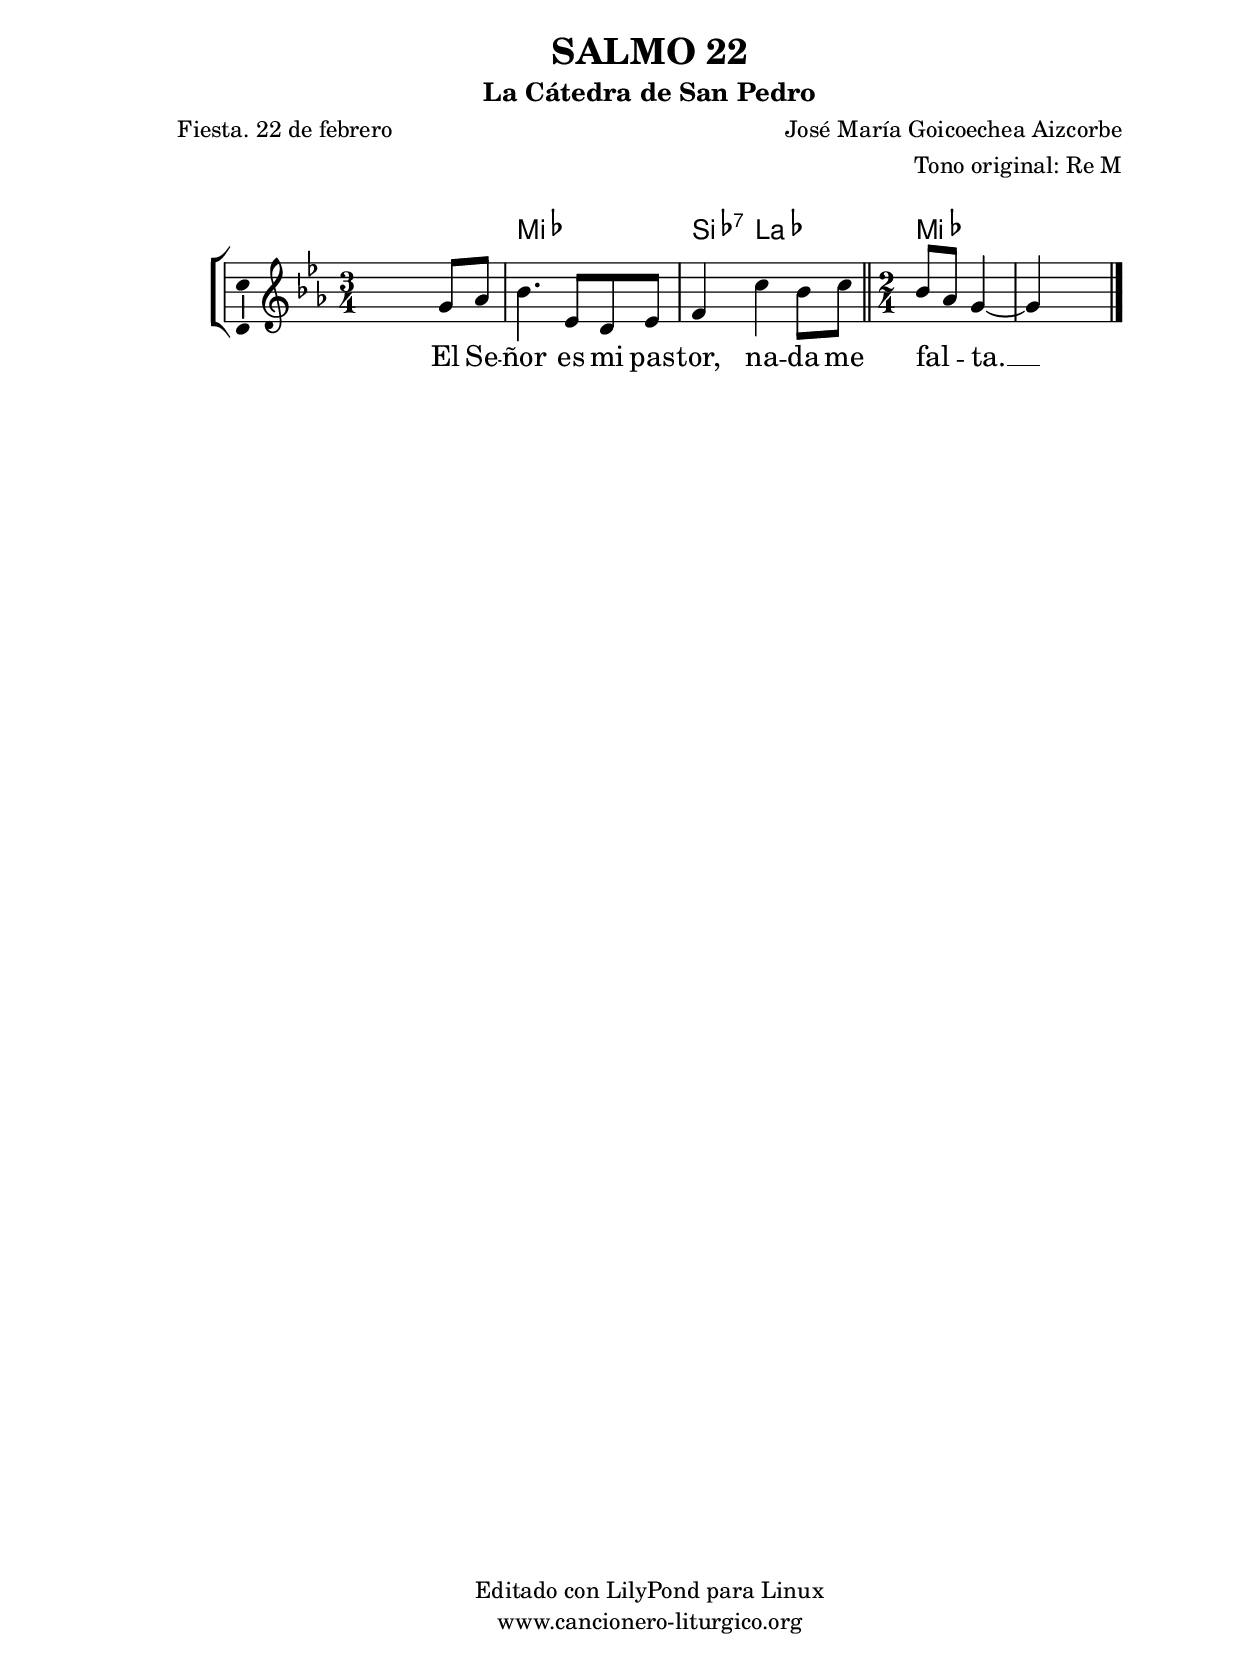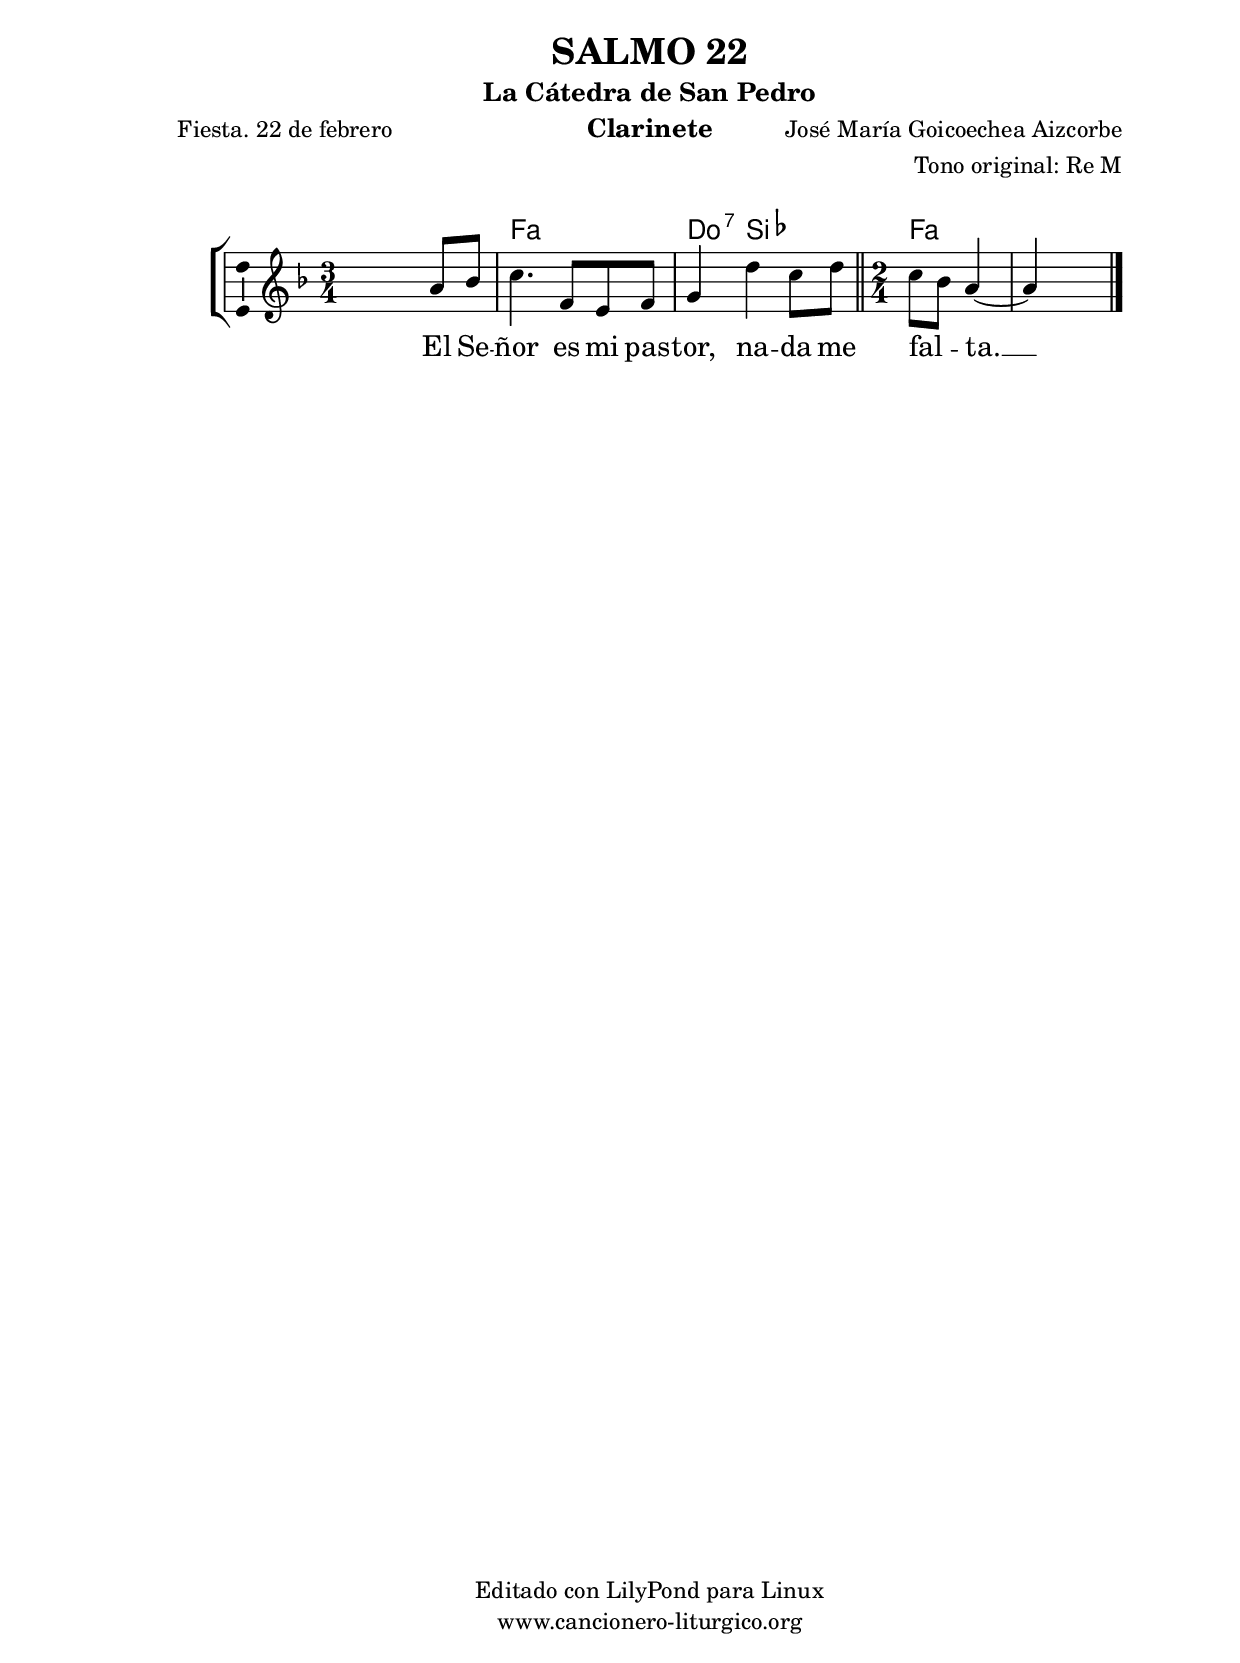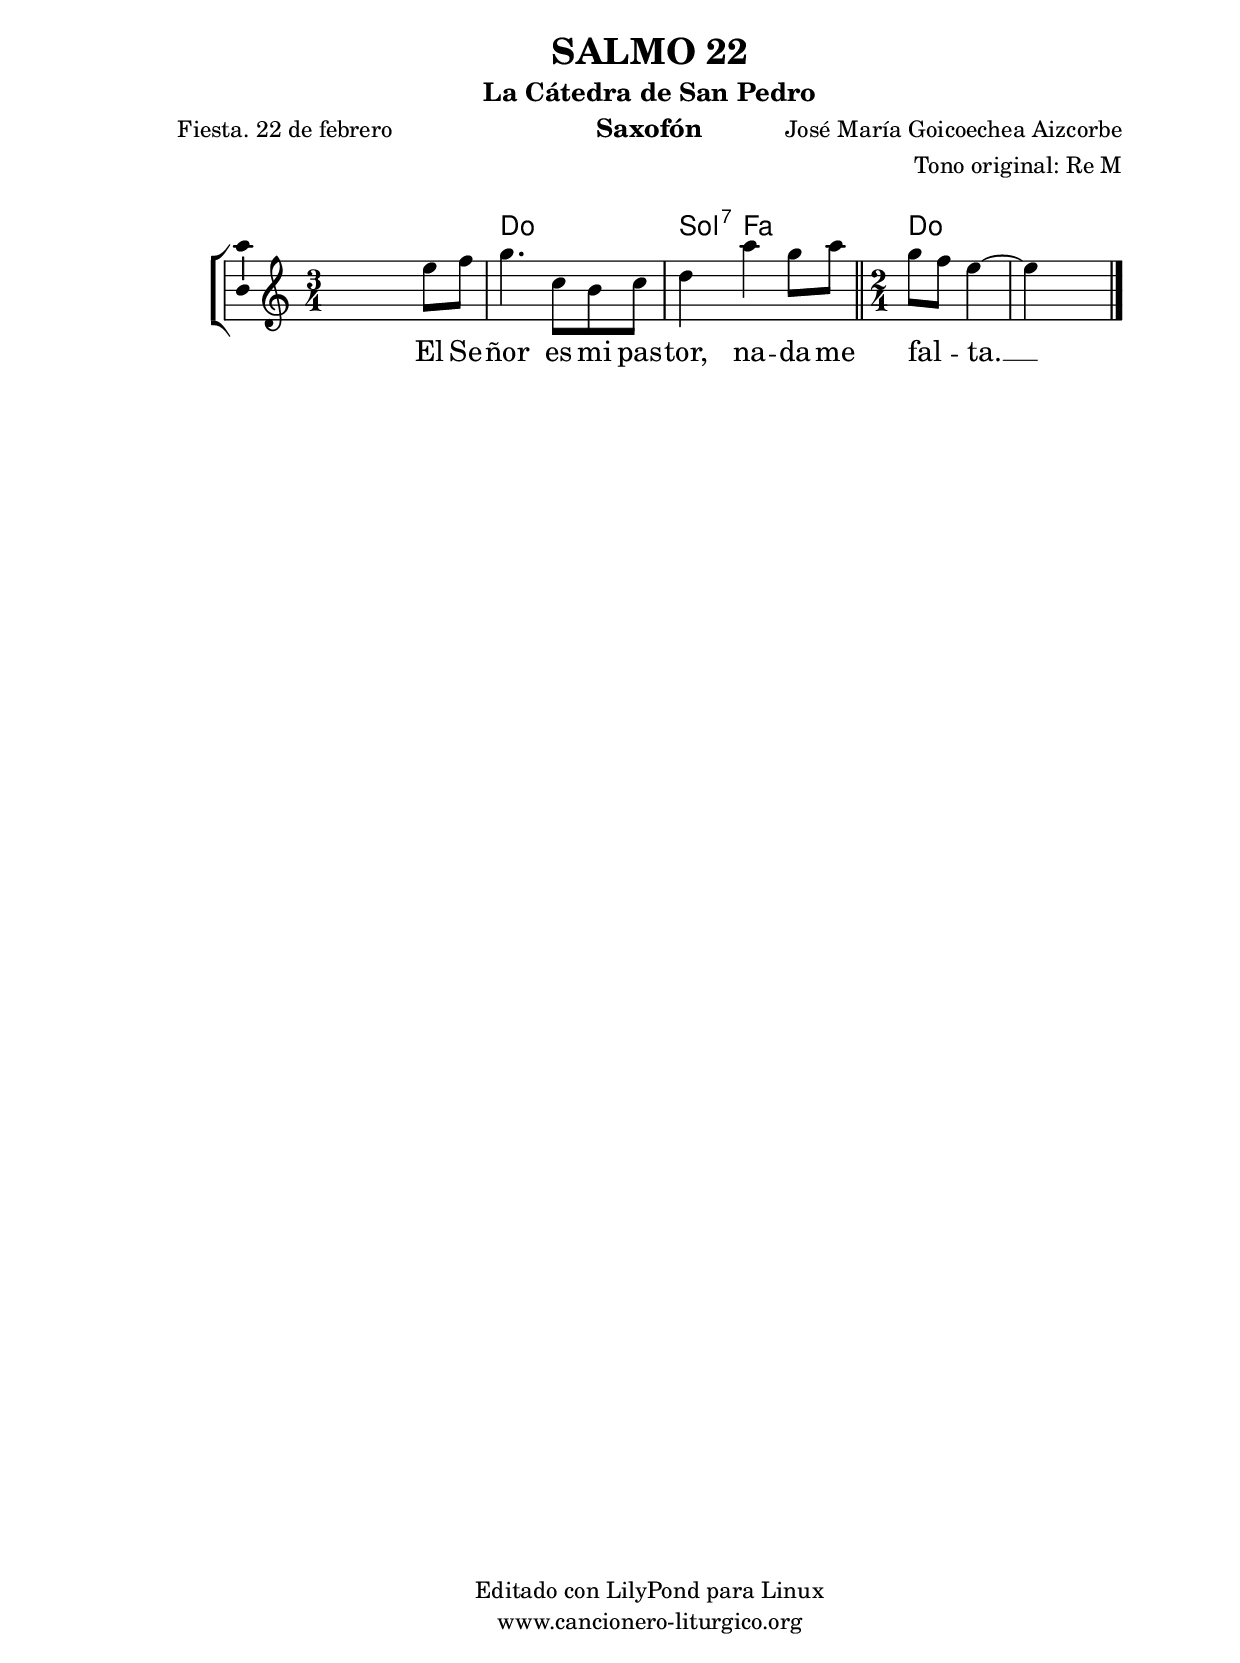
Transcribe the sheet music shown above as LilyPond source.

%
%para convertir .midi en .wav:
%timidity filename.midi -Ow -o finename.wav
%
%
%Para convertir de .wav a .mp3:
%lame -h -m j filename.wav
%
%
%para escuchar el midi:
%timidity nombrefichero.midi
%


%versión de lilypond para la que se ha escrito esta partitura:
\version "2.16.0"

	%Tamaño papel
	#(set-default-paper-size "a4")
	%Tamaño partitura
	#(set-global-staff-size 20)
	%No responde al pulsar sobre una nota
	#(ly:set-option 'point-and-click #f)

%parámetros del encabezamiento:
\header {
	title = "SALMO 22"
	subtitle = "La Cátedra de San Pedro"
	composer = "José María Goicoechea Aizcorbe"
	poet = "Fiesta. 22 de febrero"
	meter = ""
	arranger = "Tono original: Re M"
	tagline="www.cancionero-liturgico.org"
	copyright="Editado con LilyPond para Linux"
	}

%parámetros asociados al papel:
\paper  {
	oddHeaderMarkup = \markup {\fill-line { \on-the-fly #not-first-page \fromproperty #'header:title \on-the-fly #not-first-page \fromproperty #'header:composer }}
	evenHeaderMarkup = \markup {\fill-line { \fromproperty #'header:composer \fromproperty #'header:title }}
	#(set-paper-size "a4")
	print-page-number = ##f
	first-page-number = 1
	print-first-page-number = ##f
%	head-separation = 3.0 \cm
	top-margin = 2.0 \cm
	bottom-margin = 0.5\cm
%%%	bottom-margin = -1.0\cm
	left-margin = 3.0 \cm
	line-width = 16.0 \cm 
	indent = 8\mm
	interscoreline = 2.\mm
	between-system-space = 15\mm
%	para que las partituras no llenen la hoja:
	ragged-bottom = ##t
%	idem para la última hoja:
	ragged-last-bottom = ##f
%	para que las partituras llenen el ancho del papel:
	ragged-last = ##f
	after-title-space = 2.5 \cm
%page-count=1
%system-count=8

	%Flexible Vertical Spacing
%	markup-markup-spacing =
%	#'((basic-distance . 15) (minimum-distance . 15) (padding . 3))
	markup-system-spacing =
	#'((basic-distance . 15) (minimum-distance . 15) (padding . 3))
	system-system-spacing =
	#'((basic-distance . 15) (minimum-distance . 15) (padding . 3))
	score-system-spacing =
	#'((basic-distance . 15) (minimum-distance . 15) (padding . 5))
%	top-system-spacing = % header
%	#'((basic-distance . 8) (minimum-distance . 0) (padding . 3))
%	top-markup-spacing =
%	#'((basic-distance . 20) (minimum-distance . 20) (padding . 3))
	last-bottom-spacing = % footer
	#'((basic-distance . 5) (minimum-distance . 5) (padding . 3))
%	score-markup-spacing =
%	#'((basic-distance . 16) (minimum-distance . 13) (padding . 3))

	}


%parámetros que afectan a toda la partitura:
global =  {
	%clave de sol (G):
	\clef G
	%armadura:
	\transpose d ees
	\key d \major
	\tempo 4=100
	\set Score.tempoHideNote = ##t
	}


acordes = {
	\italianChords
	\chordmode {
	\transpose d ees
{

s2.
d2. a4:7 g2 d s
	}
	}
}

melodia = 
	\transpose d ees
{
	\relative c'{

\time 3/4
s2 fis8 g
a4. d,8 cis d
e4 b' a8 b

\bar "||"
\time 2/4
a8 g fis4~
fis4 s4

	\bar "|."
	}
	}


texto = \lyricmode {
El Se -- ñor es mi pas -- tor, na -- da me fal -- _ ta. __
	}


acordesStaff = \context ChordNames = acordesStaff <<
	\set chordChanges = ##t
	\acordes
	>>


vozStaff = \context Voice = vozStaff
\with {\consists "Ambitus_engraver"}
<<
%	\set Staff.instrumentName = ""
%	\set Staff.shortInstrumentName = ""
%	\set Staff.midiInstrument = #"clarinet"
%	\set Staff.midiInstrument = #"cello"
%	\set Staff.midiInstrument = #"flute"
	\set Staff.midiInstrument = #"electric guitar (jazz)"
%	\set Staff.midiInstrument = #"english horn"
%	\set Staff.midiInstrument = #"violin"
%	\set Staff.midiInstrument = #"glockenspiel"
	\set Staff.midiMinimumVolume = #0.7
	\set Staff.midiMaximumVolume = #0.9
	\global
	\melodia
	>>


textoStaff = \context Lyrics = textoStaff <<
	\lyricsto vozStaff \texto
	>>

\book {
	\score {
		\context ChoirStaff {
			\override StaffGroup.SystemStartBracket #'collapse-height = #1
			\override Score.SystemStartBar #'collapse-height = #1
			<<
			\acordesStaff
			\vozStaff
			\textoStaff
			>>
			}
		\layout {
	    		\context {
				\Lyrics
				\override LyricText #'font-size = #2
				}
	   		 \context {
				\Score
				%fontSize = #3
				\override StaffSymbol #'staff-space = #(magstep +3)
				%\override Beam #'thickness = #0.55
				%\override SpacingSpanner #'spacing-increment = #1.0
				%\override Slur #'height-limit = #1.5
				}
			}
		}
	\score {
		\unfoldRepeats
		\context ChoirStaff {
			<<
			\acordesStaff
			\vozStaff
			>>
			}
		\midi {
	  		\context {
	  			\Score
				tempoWholesPerMinute = #(ly:make-moment 70 4)
				}
			}
		}
	}

%Partitura para clarinete
#(define output-suffix "C")
\book {
	\header{
		instrument = "Clarinete"
		}
	\score {
		\context ChoirStaff {
			\override StaffGroup.SystemStartBracket #'collapse-height = #1
			\override Score.SystemStartBar #'collapse-height = #1
\transpose c d
			<<
			\acordesStaff
			\vozStaff
			\textoStaff
			>>
			}
		\layout {
	    		\context {
				\Lyrics
				\override LyricText #'font-size = #2
				}
	   		 \context {
				\Score
				%fontSize = #3
				\override StaffSymbol #'staff-space = #(magstep +3)
				%\override Beam #'thickness = #0.55
				%\override SpacingSpanner #'spacing-increment = #1.0
				%\override Slur #'height-limit = #1.5
				}
			}
		}
	}

%Partitura para saxofón
#(define output-suffix "S")
\book {
	\header{
		instrument = "Saxofón"
		}
	\score {
		\context ChoirStaff {
			\override StaffGroup.SystemStartBracket #'collapse-height = #1
			\override Score.SystemStartBar #'collapse-height = #1
\transpose c a
			<<
			\acordesStaff
			\vozStaff
			\textoStaff
			>>
			}
		\layout {
	    		\context {
				\Lyrics
				\override LyricText #'font-size = #2
				}
	   		 \context {
				\Score
				%fontSize = #3
				\override StaffSymbol #'staff-space = #(magstep +3)
				%\override Beam #'thickness = #0.55
				%\override SpacingSpanner #'spacing-increment = #1.0
				%\override Slur #'height-limit = #1.5
				}
			}
		}
	}

